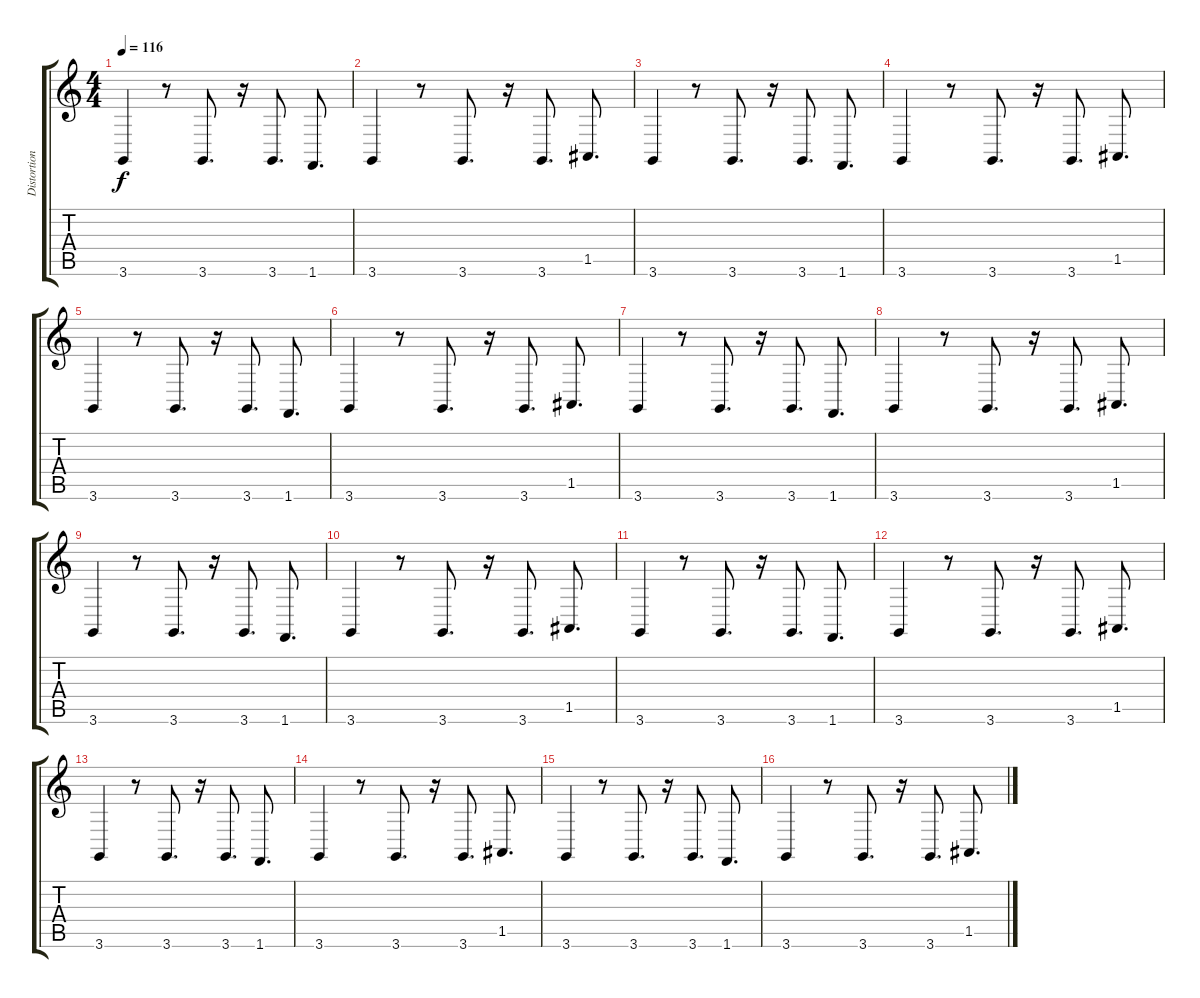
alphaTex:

\track ("Distortion GT.2" "Distortion") {instrument harpsichord}
\staff {score tabs}
\tuning (E4 B3 G3 D3 A2 E2) {hide}
\ts (4 4)
\tempo 116
\clef g2
\ks c
3.6.4{dy f} r.8 3.6.8{d} r.16 3.6.8{d} 1.6.8{d} |
3.6.4 r.8 3.6.8{d} r.16 3.6.8{d} 1.5.8{d} |
3.6.4 r.8 3.6.8{d} r.16 3.6.8{d} 1.6.8{d} |
3.6.4 r.8 3.6.8{d} r.16 3.6.8{d} 1.5.8{d} |
3.6.4 r.8 3.6.8{d} r.16 3.6.8{d} 1.6.8{d} |
3.6.4 r.8 3.6.8{d} r.16 3.6.8{d} 1.5.8{d} |
3.6.4 r.8 3.6.8{d} r.16 3.6.8{d} 1.6.8{d} |
3.6.4 r.8 3.6.8{d} r.16 3.6.8{d} 1.5.8{d} |
3.6.4 r.8 3.6.8{d} r.16 3.6.8{d} 1.6.8{d} |
3.6.4 r.8 3.6.8{d} r.16 3.6.8{d} 1.5.8{d} |
3.6.4 r.8 3.6.8{d} r.16 3.6.8{d} 1.6.8{d} |
3.6.4 r.8 3.6.8{d} r.16 3.6.8{d} 1.5.8{d} |
3.6.4 r.8 3.6.8{d} r.16 3.6.8{d} 1.6.8{d} |
3.6.4 r.8 3.6.8{d} r.16 3.6.8{d} 1.5.8{d} |
3.6.4 r.8 3.6.8{d} r.16 3.6.8{d} 1.6.8{d} |
3.6.4 r.8 3.6.8{d} r.16 3.6.8{d} 1.5.8{d}
